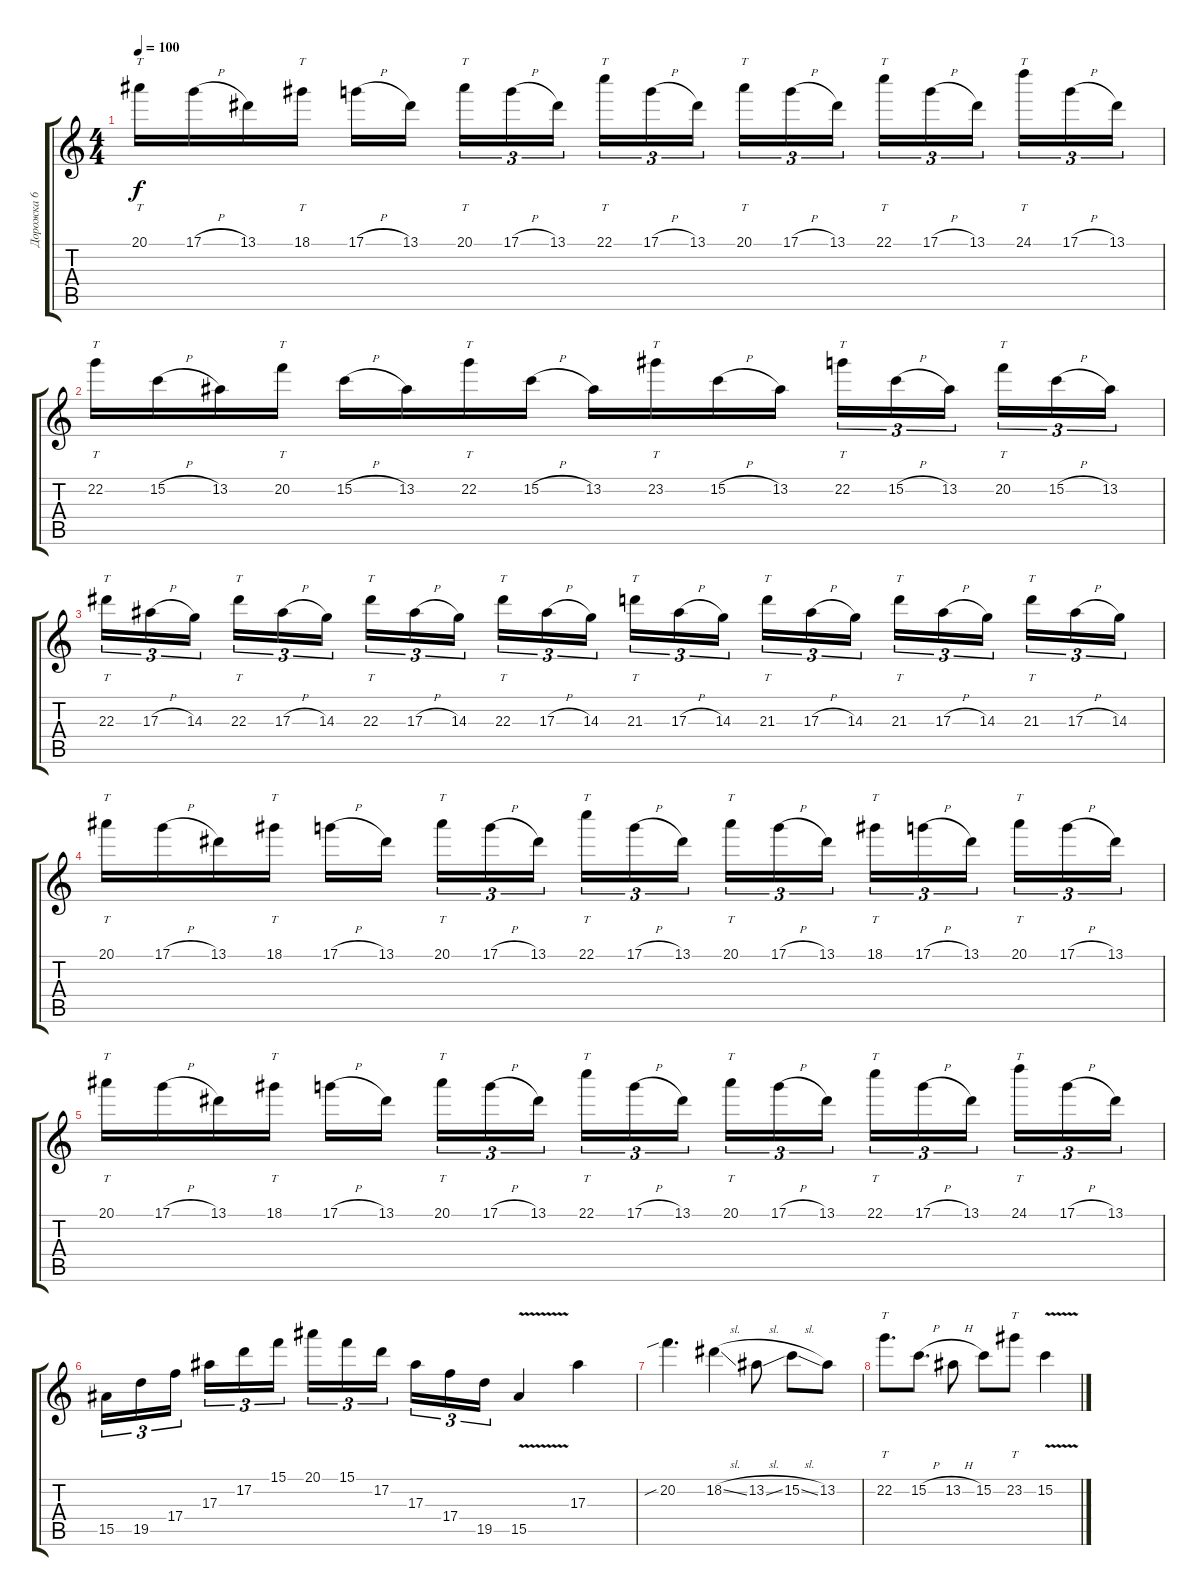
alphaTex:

\track ("Дорожка 6" "Дорожка 6") {instrument distortionguitar}
\staff {score tabs}
\tuning (D4 A3 F3 C3 G2 C2) {hide}
\ts (4 4)
\tempo 100
\clef g2
\ks c
20.1.16{tt dy f} 17.1{h}.16 13.1.16 18.1.16{tt} 17.1{h}.16 13.1.16{beam splitsecondary} 20.1.16{tt tu (3 2)} 17.1{h}.16{tu (3 2)} 13.1.16{tu (3 2)} 22.1.16{tt tu (3 2)} 17.1{h}.16{tu (3 2)} 13.1.16{tu (3 2) beam splitsecondary} 20.1.16{tt tu (3 2)} 17.1{h}.16{tu (3 2)} 13.1.16{tu (3 2)} 22.1.16{tt tu (3 2)} 17.1{h}.16{tu (3 2)} 13.1.16{tu (3 2) beam splitsecondary} 24.1.16{tt tu (3 2)} 17.1{h}.16{tu (3 2)} 13.1.16{tu (3 2)} |
22.2.16{tt} 15.2{h}.16 13.2.16 20.2.16{tt} 15.2{h}.16 13.2.16 22.2.16{tt} 15.2{h}.16 13.2.16 23.2.16{tt} 15.2{h}.16 13.2.16 22.2.16{tt tu (3 2)} 15.2{h}.16{tu (3 2)} 13.2.16{tu (3 2) beam splitsecondary} 20.2.16{tt tu (3 2)} 15.2{h}.16{tu (3 2)} 13.2.16{tu (3 2)} |
22.3.16{tt tu (3 2)} 17.3{h}.16{tu (3 2)} 14.3.16{tu (3 2) beam splitsecondary} 22.3.16{tt tu (3 2)} 17.3{h}.16{tu (3 2)} 14.3.16{tu (3 2)} 22.3.16{tt tu (3 2)} 17.3{h}.16{tu (3 2)} 14.3.16{tu (3 2) beam splitsecondary} 22.3.16{tt tu (3 2)} 17.3{h}.16{tu (3 2)} 14.3.16{tu (3 2)} 21.3.16{tt tu (3 2)} 17.3{h}.16{tu (3 2)} 14.3.16{tu (3 2) beam splitsecondary} 21.3.16{tt tu (3 2)} 17.3{h}.16{tu (3 2)} 14.3.16{tu (3 2)} 21.3.16{tt tu (3 2)} 17.3{h}.16{tu (3 2)} 14.3.16{tu (3 2) beam splitsecondary} 21.3.16{tt tu (3 2)} 17.3{h}.16{tu (3 2)} 14.3.16{tu (3 2)} |
20.1.16{tt} 17.1{h}.16 13.1.16 18.1.16{tt} 17.1{h}.16 13.1.16{beam splitsecondary} 20.1.16{tt tu (3 2)} 17.1{h}.16{tu (3 2)} 13.1.16{tu (3 2)} 22.1.16{tt tu (3 2)} 17.1{h}.16{tu (3 2)} 13.1.16{tu (3 2) beam splitsecondary} 20.1.16{tt tu (3 2)} 17.1{h}.16{tu (3 2)} 13.1.16{tu (3 2)} 18.1.16{tt tu (3 2)} 17.1{h}.16{tu (3 2)} 13.1.16{tu (3 2) beam splitsecondary} 20.1.16{tt tu (3 2)} 17.1{h}.16{tu (3 2)} 13.1.16{tu (3 2)} |
20.1.16{tt} 17.1{h}.16 13.1.16 18.1.16{tt} 17.1{h}.16 13.1.16{beam splitsecondary} 20.1.16{tt tu (3 2)} 17.1{h}.16{tu (3 2)} 13.1.16{tu (3 2)} 22.1.16{tt tu (3 2)} 17.1{h}.16{tu (3 2)} 13.1.16{tu (3 2) beam splitsecondary} 20.1.16{tt tu (3 2)} 17.1{h}.16{tu (3 2)} 13.1.16{tu (3 2)} 22.1.16{tt tu (3 2)} 17.1{h}.16{tu (3 2)} 13.1.16{tu (3 2) beam splitsecondary} 24.1.16{tt tu (3 2)} 17.1{h}.16{tu (3 2)} 13.1.16{tu (3 2)} |
15.5.16{tu (3 2)} 19.5.16{tu (3 2)} 17.4.16{tu (3 2) beam splitsecondary} 17.3.16{tu (3 2)} 17.2.16{tu (3 2)} 15.1.16{tu (3 2)} 20.1.16{tu (3 2)} 15.1.16{tu (3 2)} 17.2.16{tu (3 2) beam splitsecondary} 17.3.16{tu (3 2)} 17.4.16{tu (3 2)} 19.5.16{tu (3 2)} 15.5{v}.4 17.3.4 |
20.2{sib}.4{d} 18.2{sl}.4 13.2{sl}.8 15.2{sl}.8 13.2.8 |
22.2.8{tt d} 15.2{h}.8{d} 13.2{h}.8 15.2.8 23.2.8{tt} 15.2{v}.4
